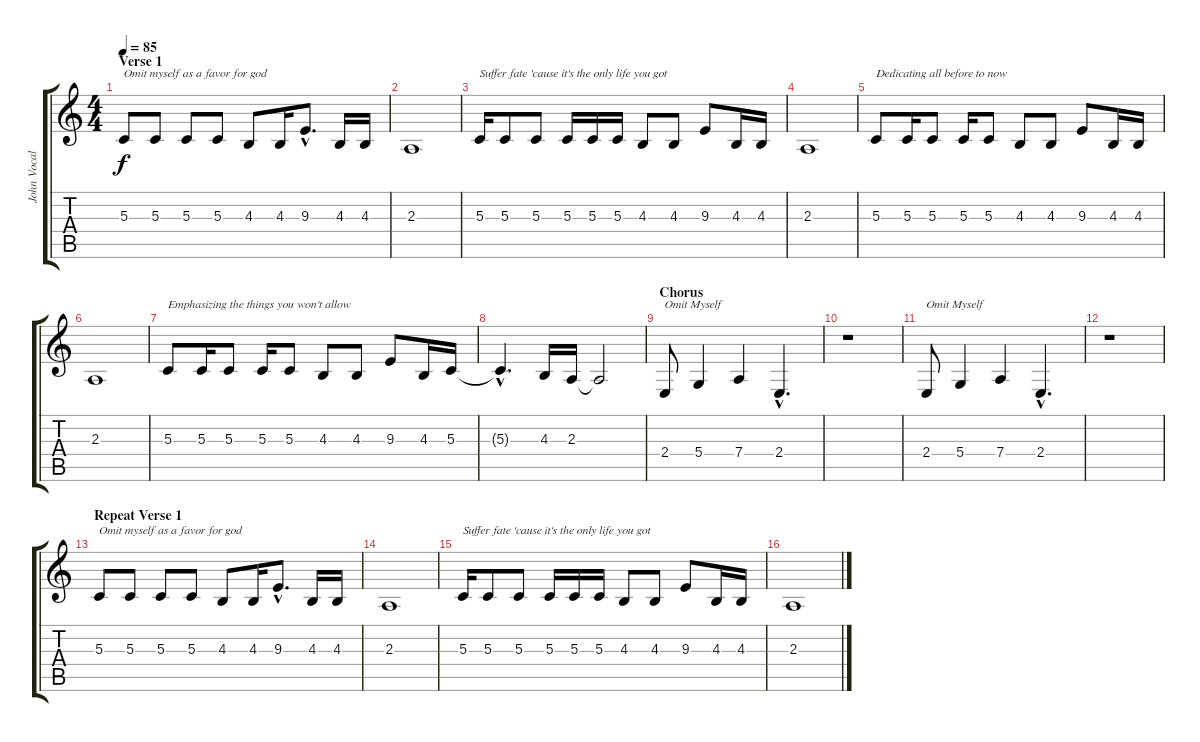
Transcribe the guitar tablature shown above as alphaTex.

\track ("John Vocals" "John Vocal") {instrument sopranosax}
\staff {score tabs}
\tuning (E4 B3 G3 D3 A2 E2) {hide}
\ts (4 4)
\section ("" "Verse 1")
\tempo 85
\clef g2
\ks c
5.3.8{txt "Omit myself as a favor for god" dy f} 5.3.8 5.3.8 5.3.8 4.3.8 4.3.16 9.3{hac}.8{d} 4.3.16 4.3.16 |
2.3.1 |
5.3.16{txt "Suffer fate 'cause it's the only life you got"} 5.3.8 5.3.8 5.3.16 5.3.16 5.3.16 4.3.8 4.3.8 9.3.8 4.3.16 4.3.16 |
2.3.1 |
5.3.8{txt "Dedicating all before to now"} 5.3.16 5.3.8 5.3.16 5.3.8 4.3.8 4.3.8 9.3.8 4.3.16 4.3.16 |
2.3.1 |
5.3.8{txt "Emphasizing the things you won't allow"} 5.3.16 5.3.8 5.3.16 5.3.8 4.3.8 4.3.8 9.3.8 4.3.16 5.3.16 |
5.3{hac t}.4{d} 4.3.16 2.3.16 2.3{t}.2 |
\section ("" "Chorus")
2.4.8{txt "Omit Myself"} 5.4.4 7.4.4 2.4{hac}.4{d} |
r.1 |
2.4.8{txt "Omit Myself"} 5.4.4 7.4.4 2.4{hac}.4{d} |
r.1 |
\section ("" "Repeat Verse 1")
5.3.8{txt "Omit myself as a favor for god"} 5.3.8 5.3.8 5.3.8 4.3.8 4.3.16 9.3{hac}.8{d} 4.3.16 4.3.16 |
2.3.1 |
5.3.16{txt "Suffer fate 'cause it's the only life you got"} 5.3.8 5.3.8 5.3.16 5.3.16 5.3.16 4.3.8 4.3.8 9.3.8 4.3.16 4.3.16 |
2.3.1
